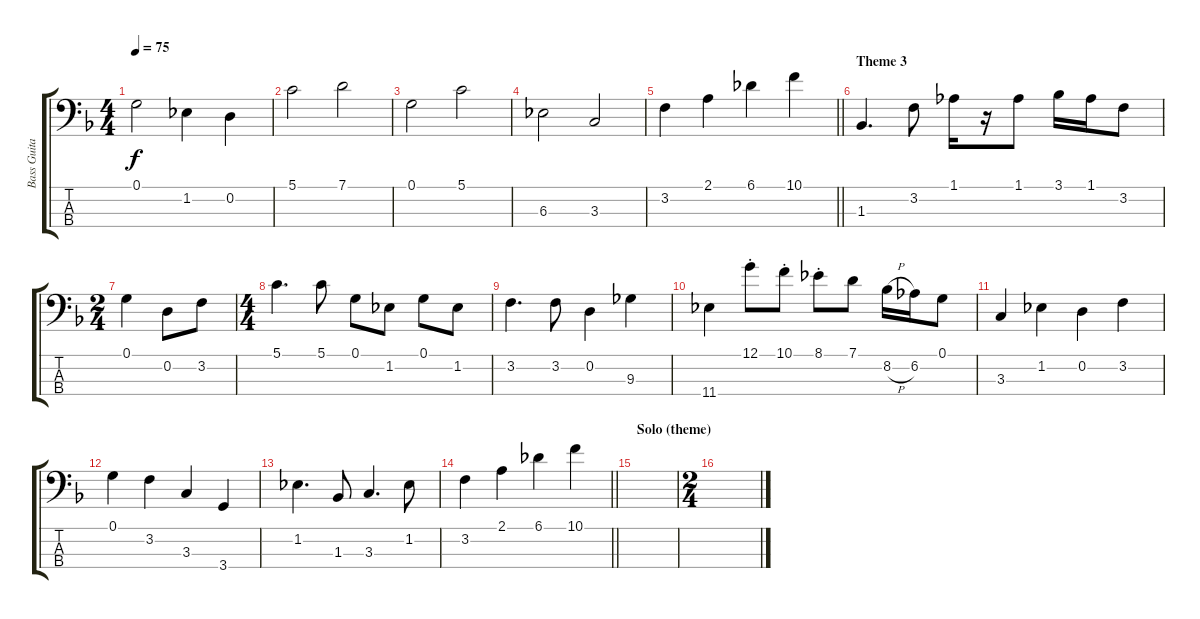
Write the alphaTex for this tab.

\track ("Bass Guitar" "Bass Guita") {instrument electricbassfinger}
\staff {score tabs}
\tuning (G2 D2 A1 E1) {hide}
\ts (4 4)
\tempo 75
\clef f4
\ks f
0.1.2{dy f} 1.2.4 0.2.4 |
5.1.2 7.1.2 |
0.1.2 5.1.2 |
6.3.2 3.3.2 |
\barLineRight lightlight
3.2.4 2.1.4 6.1.4 10.1.4 |
\section ("" "Theme 3")
1.3.4{d} 3.2.8 1.1.16 r.16 1.1.8 3.1.16 1.1.16 3.2.8 |
\ts (2 4)
0.1.4 0.2.8 3.2.8 |
\ts (4 4)
5.1.4{d} 5.1.8 0.1.8 1.2.8 0.1.8 1.2.8 |
3.2.4{d} 3.2.8 0.2.4 9.3.4 |
11.4.4 12.1{st}.8 10.1{st}.8 8.1{st}.8 7.1.8 8.2{h}.16 6.2.16 0.1.8 |
3.3.4 1.2.4 0.2.4 3.2.4 |
0.1.4 3.2.4 3.3.4 3.4.4 |
1.2.4{d} 1.3.8 3.3.4{d} 1.2.8 |
\barLineRight lightlight
3.2.4 2.1.4 6.1.4 10.1.4 |
\section ("" "Solo (theme)")
|
\ts (2 4)
